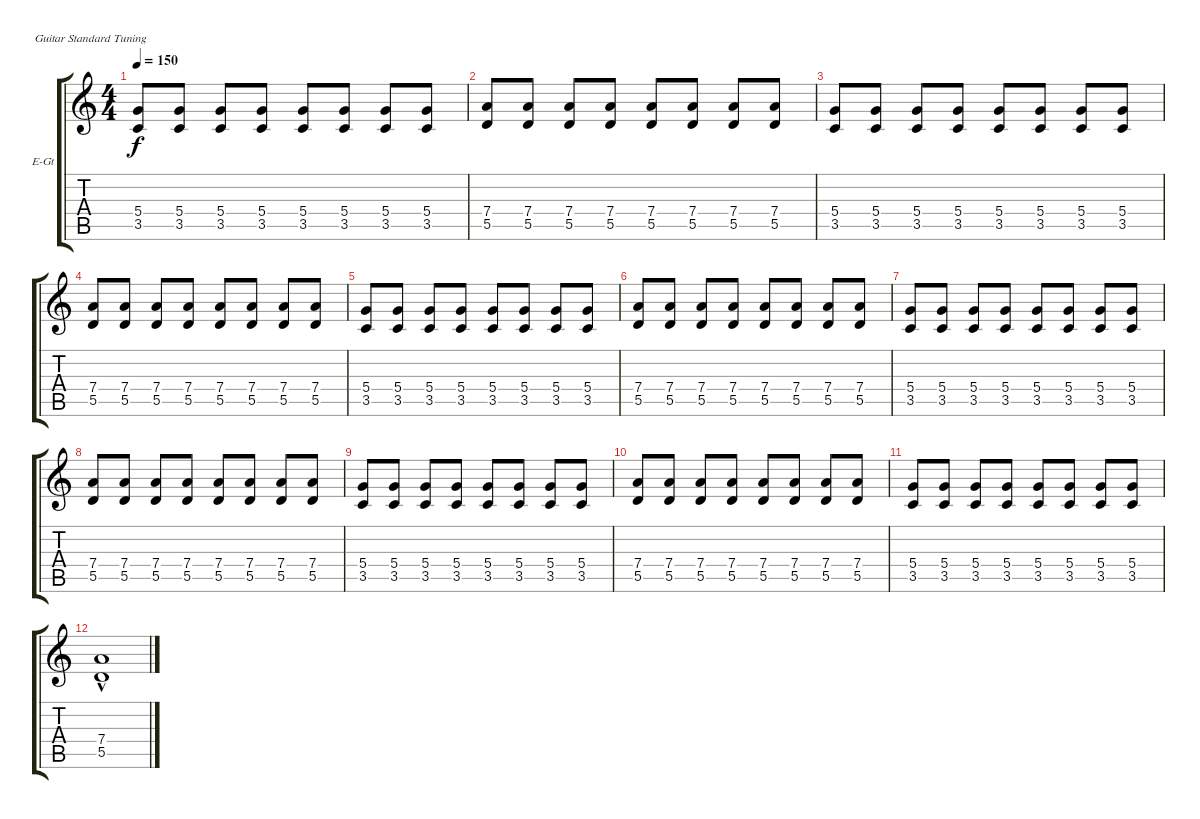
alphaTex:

\bracketExtendMode groupsimilarinstruments
\firstSystemTrackNameOrientation horizontal
\otherSystemsTrackNameOrientation horizontal
\track ("rythm guitar" "E-Gt") {instrument distortionguitar}
\staff {score tabs}
\tuning (E4 B3 G3 D3 A2 E2)
\ts (4 4)
\tempo 150
\clef g2
\ks c
(5.4 3.5).8{dy f} (5.4 3.5).8 (5.4 3.5).8 (5.4 3.5).8 (5.4 3.5).8 (5.4 3.5).8 (5.4 3.5).8 (5.4 3.5).8 |
(7.4 5.5).8 (7.4 5.5).8 (7.4 5.5).8 (7.4 5.5).8 (7.4 5.5).8 (7.4 5.5).8 (7.4 5.5).8 (7.4 5.5).8 |
(5.4 3.5).8 (5.4 3.5).8 (5.4 3.5).8 (5.4 3.5).8 (5.4 3.5).8 (5.4 3.5).8 (5.4 3.5).8 (5.4 3.5).8 |
(7.4 5.5).8 (7.4 5.5).8 (7.4 5.5).8 (7.4 5.5).8 (7.4 5.5).8 (7.4 5.5).8 (7.4 5.5).8 (7.4 5.5).8 |
(5.4 3.5).8 (5.4 3.5).8 (5.4 3.5).8 (5.4 3.5).8 (5.4 3.5).8 (5.4 3.5).8 (5.4 3.5).8 (5.4 3.5).8 |
(7.4 5.5).8 (7.4 5.5).8 (7.4 5.5).8 (7.4 5.5).8 (7.4 5.5).8 (7.4 5.5).8 (7.4 5.5).8 (7.4 5.5).8 |
(5.4 3.5).8 (5.4 3.5).8 (5.4 3.5).8 (5.4 3.5).8 (5.4 3.5).8 (5.4 3.5).8 (5.4 3.5).8 (5.4 3.5).8 |
(7.4 5.5).8 (7.4 5.5).8 (7.4 5.5).8 (7.4 5.5).8 (7.4 5.5).8 (7.4 5.5).8 (7.4 5.5).8 (7.4 5.5).8 |
(5.4 3.5).8 (5.4 3.5).8 (5.4 3.5).8 (5.4 3.5).8 (5.4 3.5).8 (5.4 3.5).8 (5.4 3.5).8 (5.4 3.5).8 |
(7.4 5.5).8 (7.4 5.5).8 (7.4 5.5).8 (7.4 5.5).8 (7.4 5.5).8 (7.4 5.5).8 (7.4 5.5).8 (7.4 5.5).8 |
(5.4 3.5).8 (5.4 3.5).8 (5.4 3.5).8 (5.4 3.5).8 (5.4 3.5).8 (5.4 3.5).8 (5.4 3.5).8 (5.4 3.5).8 |
(7.4{hac} 5.5{hac}).1
